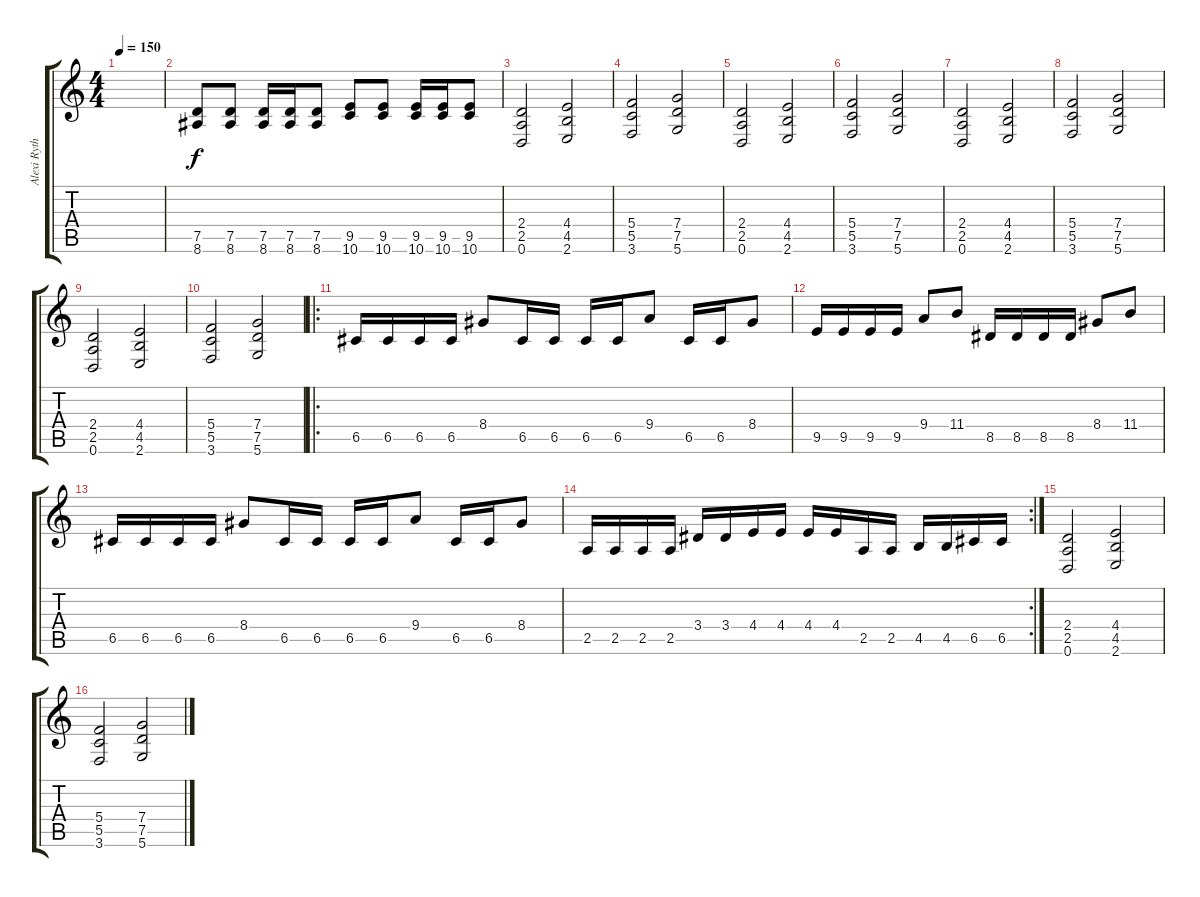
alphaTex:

\track ("Alexi Rythm" "Alexi Ryth") {instrument distortionguitar}
\staff {score tabs}
\tuning (D4 A3 F3 C3 G2 D2) {hide}
\ts (4 4)
\tempo 150
\clef g2
\ks c
|
(7.5 8.6).8 (7.5 8.6).8 (7.5 8.6).16 (7.5 8.6).16 (7.5 8.6).8 (9.5 10.6).8 (9.5 10.6).8 (9.5 10.6).16 (9.5 10.6).16 (9.5 10.6).8 |
(2.4 2.5 0.6).2 (4.4 4.5 2.6).2 |
(5.4 5.5 3.6).2 (7.4 7.5 5.6).2 |
(2.4 2.5 0.6).2 (4.4 4.5 2.6).2 |
(5.4 5.5 3.6).2 (7.4 7.5 5.6).2 |
(2.4 2.5 0.6).2 (4.4 4.5 2.6).2 |
(5.4 5.5 3.6).2 (7.4 7.5 5.6).2 |
(2.4 2.5 0.6).2 (4.4 4.5 2.6).2 |
(5.4 5.5 3.6).2 (7.4 7.5 5.6).2 |
\ro
6.5.16 6.5.16 6.5.16 6.5.16 8.4.8 6.5.16 6.5.16 6.5.16 6.5.16 9.4.8 6.5.16 6.5.16 8.4.8 |
9.5.16 9.5.16 9.5.16 9.5.16 9.4.8 11.4.8 8.5.16 8.5.16 8.5.16 8.5.16 8.4.8 11.4.8 |
6.5.16 6.5.16 6.5.16 6.5.16 8.4.8 6.5.16 6.5.16 6.5.16 6.5.16 9.4.8 6.5.16 6.5.16 8.4.8 |
\rc 2
2.5.16 2.5.16 2.5.16 2.5.16 3.4.16 3.4.16 4.4.16 4.4.16 4.4.16 4.4.16 2.5.16 2.5.16 4.5.16 4.5.16 6.5.16 6.5.16 |
(2.4 2.5 0.6).2 (4.4 4.5 2.6).2 |
(5.4 5.5 3.6).2 (7.4 7.5 5.6).2
